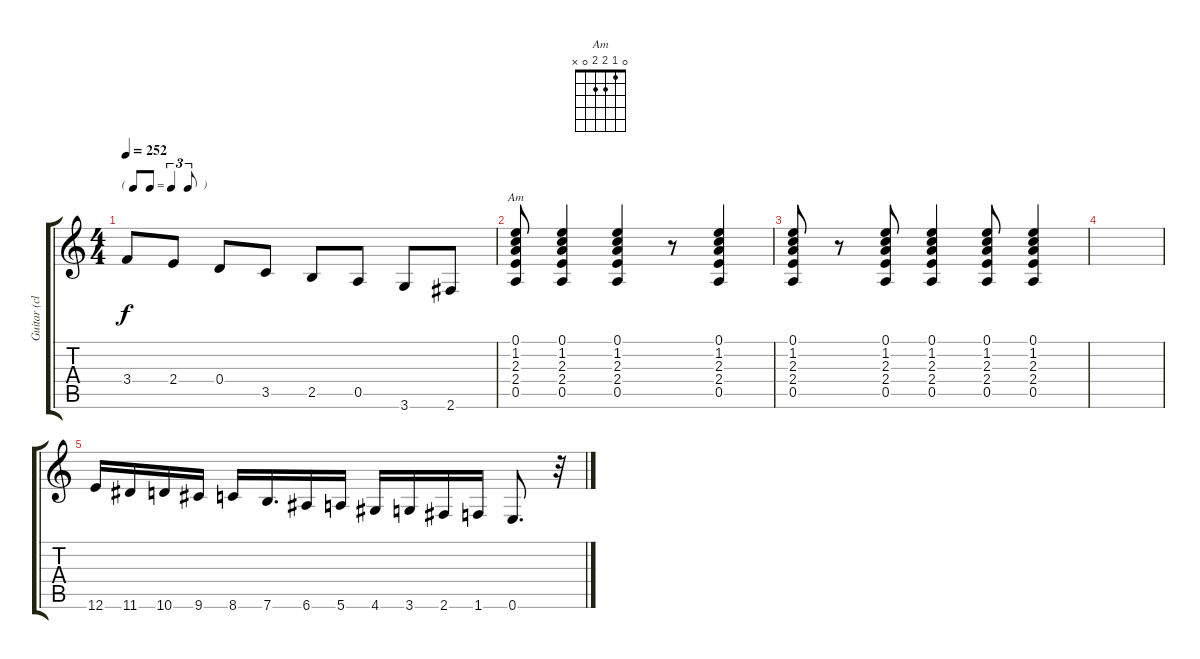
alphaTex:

\track ("Guitar (clean)" "Guitar (cl") {instrument distortionguitar}
\staff {score tabs}
\tuning (E4 B3 G3 D3 A2 E2) {hide}
\chord ("Am" 0 1 2 2 0 x)
\ts (4 4)
\tf triplet8th
\tempo 252
\clef g2
\ks c
3.4.8{dy f volume 16} 2.4.8 0.4.8 3.5.8 2.5.8 0.5.8 3.6.8 2.6.8 |
(0.1 1.2 2.3 2.4 0.5).8{ch "Am"} (0.1 1.2 2.3 2.4 0.5).4 (0.1 1.2 2.3 2.4 0.5).4 r.8 (0.1 1.2 2.3 2.4 0.5).4 |
(0.1 1.2 2.3 2.4 0.5).8 r.8 (0.1 1.2 2.3 2.4 0.5).8 (0.1 1.2 2.3 2.4 0.5).4 (0.1 1.2 2.3 2.4 0.5).8 (0.1 1.2 2.3 2.4 0.5).4 |
|
12.6.16 11.6.16 10.6.16 9.6.16 8.6.16 7.6.16{d} 6.6.16 5.6.16 4.6.16 3.6.16 2.6.16 1.6.16 0.6.8{d} r.32
